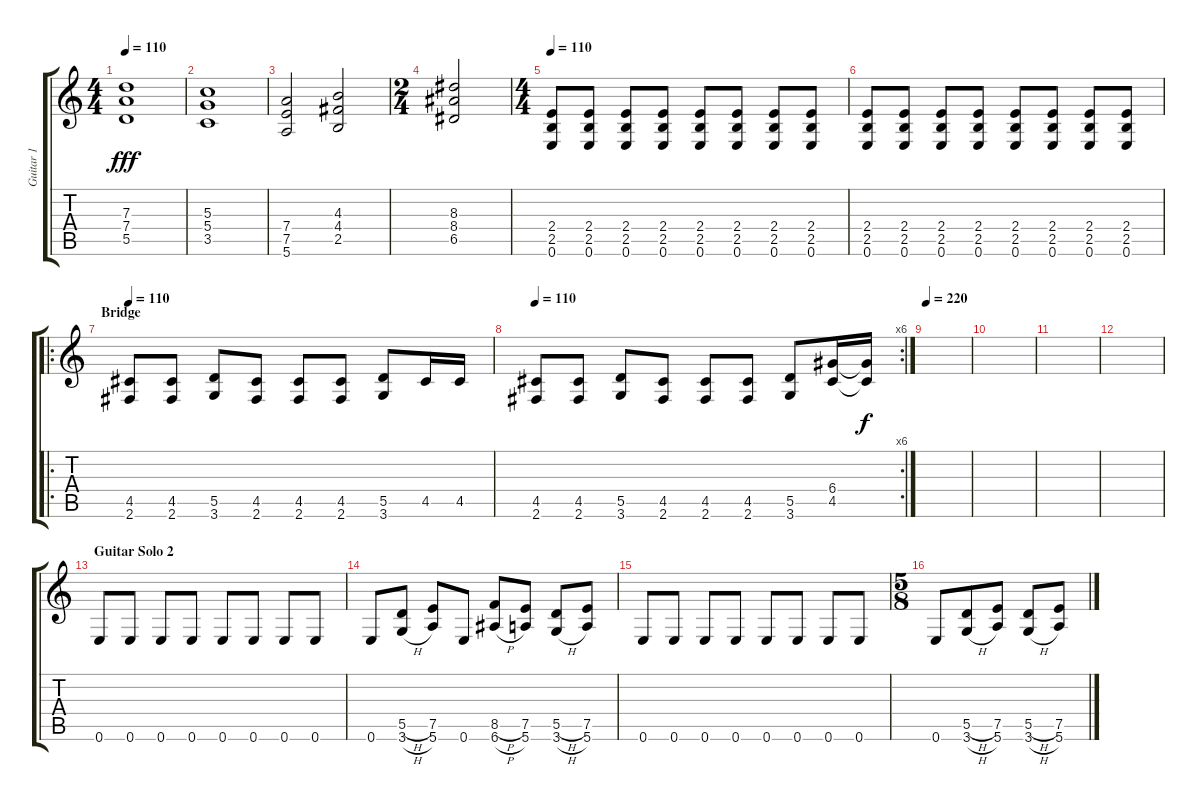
\track ("Guitar 1" "Guitar 1") {instrument electricguitarmuted}
\staff {score tabs}
\tuning (E4 B3 G3 D3 A2 E2) {hide}
\ts (4 4)
\tempo 110
\clef g2
\ks c
(7.3 7.4 5.5).1{dy fff} |
(5.3 5.4 3.5).1 |
(7.4 7.5 5.6).2 (4.3 4.4 2.5).2 |
\ts (2 4)
(8.3 8.4 6.5).2 |
\ts (4 4)
\tempo 110
(2.4 2.5 0.6).8 (2.4 2.5 0.6).8 (2.4 2.5 0.6).8 (2.4 2.5 0.6).8 (2.4 2.5 0.6).8 (2.4 2.5 0.6).8 (2.4 2.5 0.6).8 (2.4 2.5 0.6).8 |
(2.4 2.5 0.6).8 (2.4 2.5 0.6).8 (2.4 2.5 0.6).8 (2.4 2.5 0.6).8 (2.4 2.5 0.6).8 (2.4 2.5 0.6).8 (2.4 2.5 0.6).8 (2.4 2.5 0.6).8 |
\ro
\section ("" "Bridge")
\tempo 110
(4.5 2.6).8 (4.5 2.6).8 (5.5 3.6).8 (4.5 2.6).8 (4.5 2.6).8 (4.5 2.6).8 (5.5 3.6).8 4.5.16 4.5.16 |
\rc 6
\tempo 110
(4.5 2.6).8 (4.5 2.6).8 (5.5 3.6).8 (4.5 2.6).8 (4.5 2.6).8 (4.5 2.6).8 (5.5 3.6).8 (6.4 4.5).16 (6.4{t} 4.5{t}).16{dy f} |
\tempo 220
|
|
|
|
\section ("" "Guitar Solo 2")
0.6.8{volume 16 instrument electricguitarmuted} 0.6.8 0.6.8 0.6.8 0.6.8 0.6.8 0.6.8 0.6.8 |
0.6.8 (5.5{h} 3.6{h}).8{instrument distortionguitar} (7.5 5.6).8 0.6.8{instrument electricguitarmuted} (8.5{h} 6.6{h}).8{instrument distortionguitar} (7.5 5.6).8 (5.5{h} 3.6{h}).8 (7.5 5.6).8 |
0.6.8{instrument electricguitarmuted} 0.6.8 0.6.8 0.6.8 0.6.8 0.6.8 0.6.8 0.6.8 |
\ts (5 8)
0.6.8 (5.5{h} 3.6{h}).8{instrument distortionguitar} (7.5 5.6).8 (5.5{h} 3.6{h}).8{instrument distortionguitar} (7.5 5.6).8
